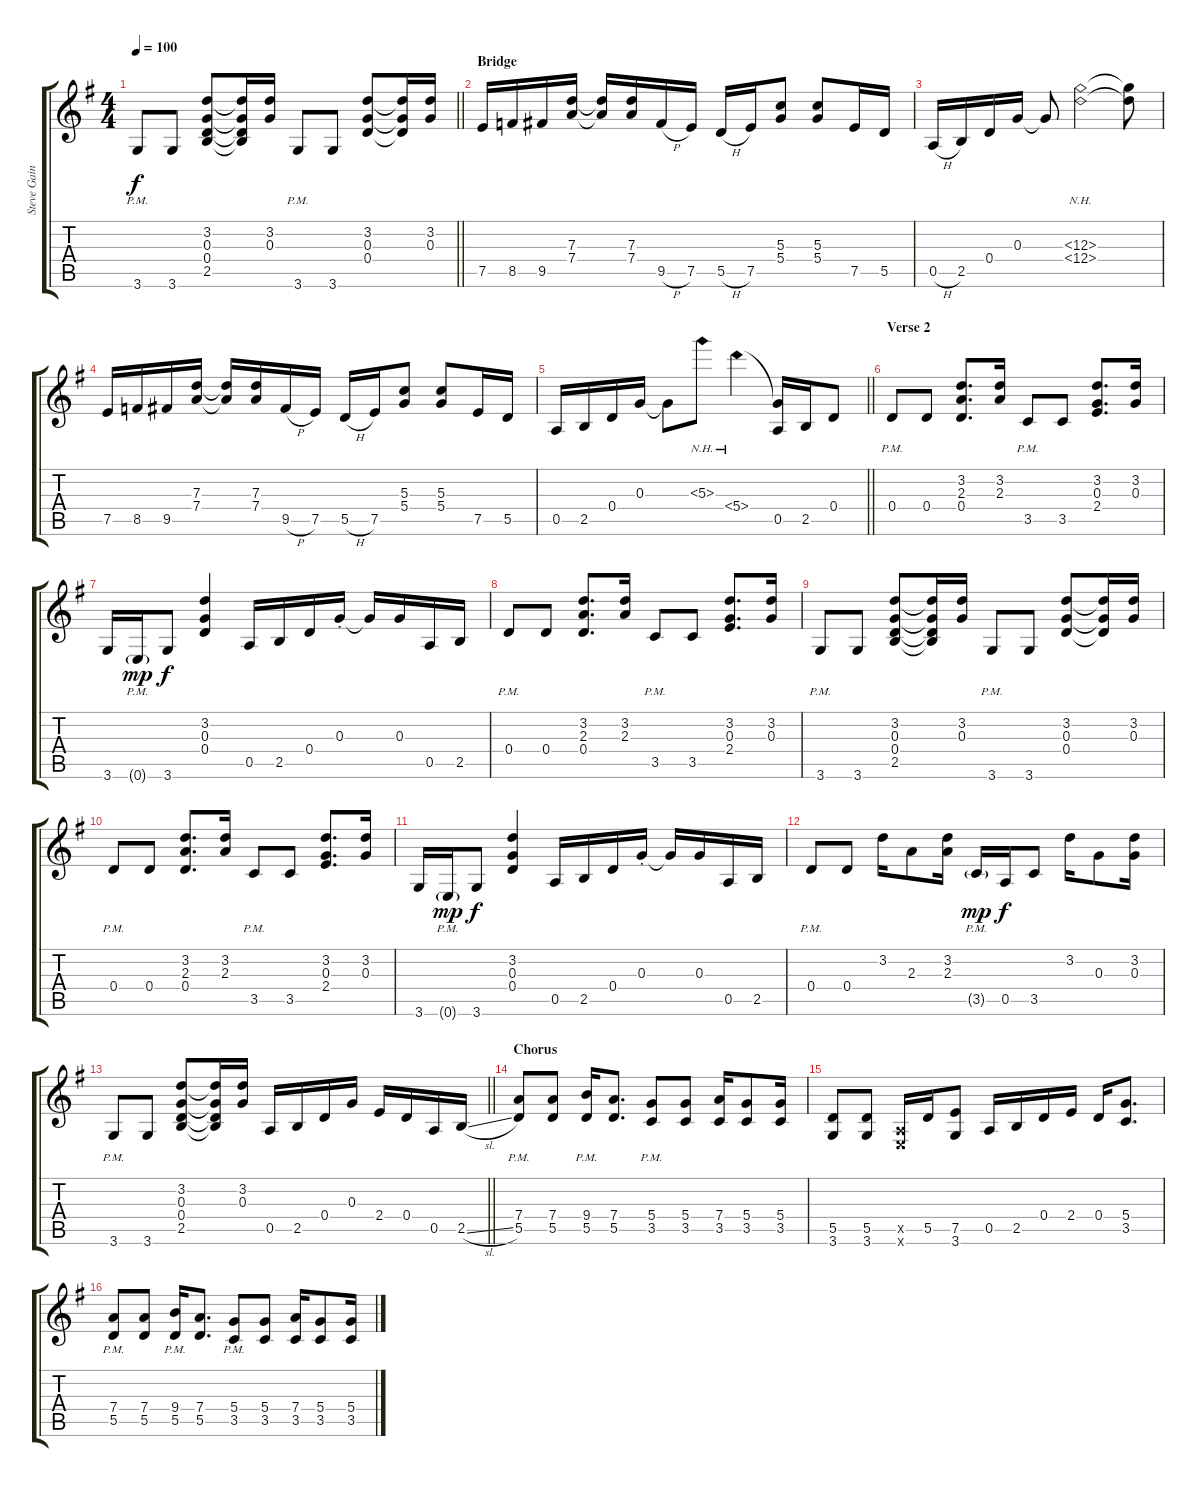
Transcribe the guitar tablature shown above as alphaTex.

\track ("Steve Gaines" "Steve Gain") {instrument overdrivenguitar}
\staff {score tabs}
\tuning (E4 B3 G3 D3 A2 E2) {hide}
\ts (4 4)
\tempo 100
\clef g2
\barLineRight lightlight
\ks g
3.6{pm}.8{dy f} 3.6.8 (3.2 0.3 0.4 2.5).8 (3.2{t} 0.3{t} 0.4{t} 2.5{t}).16 (3.2 0.3).16 3.6{pm}.8 3.6.8 (3.2 0.3 0.4).8 (3.2{t} 0.3{t} 0.4{t}).16 (3.2 0.3).16 |
\section ("" "Bridge")
7.5.16 8.5.16 9.5.16 (7.3 7.4).16 (7.3{t} 7.4{t}).16 (7.3 7.4).16 9.5{h}.16 7.5.16 5.5{h}.16 7.5.16 (5.3 5.4).8 (5.3 5.4).8 7.5.16 5.5.16 |
0.5{h}.16 2.5.16 0.4.16 0.3.16 0.3{t}.8 (12.3{nh} 12.4{nh}).2 (12.3{t} 12.4{t}).8 |
7.5.16 8.5.16 9.5.16 (7.3 7.4).16 (7.3{t} 7.4{t}).16 (7.3 7.4).16 9.5{h}.16 7.5.16 5.5{h}.16 7.5.16 (5.3 5.4).8 (5.3 5.4).8 7.5.16 5.5.16 |
\barLineRight lightlight
0.5.16 2.5.16 0.4.16 0.3.16 0.3{t}.8 5.3{nh}.8 5.4{nh}.4 (5.4{t} 0.5).16 2.5.16 0.4.8 |
\section ("" "Verse 2")
0.4{pm}.8 0.4.8 (3.2 2.3 0.4).8{d} (3.2 2.3).16 3.5{pm}.8 3.5.8 (3.2 0.3 2.4).8{d} (3.2 0.3).16 |
3.6.16 0.6{g pm}.16{dy mp} 3.6.8{dy f} (3.2 0.3 0.4).4 0.5.16 2.5.16 0.4.16 0.3{st}.16 0.3{t}.16 0.3.16 0.5.16 2.5.16 |
0.4{pm}.8 0.4.8 (3.2 2.3 0.4).8{d} (3.2 2.3).16 3.5{pm}.8 3.5.8 (3.2 0.3 2.4).8{d} (3.2 0.3).16 |
3.6{pm}.8 3.6.8 (3.2 0.3 0.4 2.5).8 (3.2{t} 0.3{t} 0.4{t} 2.5{t}).16 (3.2 0.3).16 3.6{pm}.8 3.6.8 (3.2 0.3 0.4).8 (3.2{t} 0.3{t} 0.4{t}).16 (3.2 0.3).16 |
0.4{pm}.8 0.4.8 (3.2 2.3 0.4).8{d} (3.2 2.3).16 3.5{pm}.8 3.5.8 (3.2 0.3 2.4).8{d} (3.2 0.3).16 |
3.6.16 0.6{g pm}.16{dy mp} 3.6.8{dy f} (3.2 0.3 0.4).4 0.5.16 2.5.16 0.4.16 0.3{st}.16 0.3{t}.16 0.3.16 0.5.16 2.5.16 |
0.4{pm}.8 0.4.8 3.2.16 2.3.8 (3.2 2.3).16 3.5{g pm}.16{dy mp} 0.5.16{dy f} 3.5.8 3.2.16 0.3.8 (3.2 0.3).16 |
\barLineRight lightlight
3.6{pm}.8 3.6.8 (3.2 0.3 0.4 2.5).8 (3.2{t} 0.3{t} 0.4{t} 2.5{t}).16 (3.2 0.3).16 0.5.16 2.5.16 0.4.16 0.3.16 2.4.16 0.4.16 0.5.16 2.5{sl}.16 |
\section ("" "Chorus")
(7.4{pm} 5.5{pm}).8 (7.4 5.5).8 (9.4{pm} 5.5{pm}).16 (7.4 5.5).8{d} (5.4{pm} 3.5{pm}).8 (5.4 3.5).8 (7.4 3.5).16 (5.4 3.5).8 (5.4 3.5).16 |
(5.5 3.6).8 (5.5 3.6).8 (0.5{x} 0.6{x}).16 5.5.16 (7.5 3.6).8 0.5.16 2.5.16 0.4.16 2.4.16 0.4.16 (5.4 3.5).8{d} |
(7.4{pm} 5.5{pm}).8 (7.4 5.5).8 (9.4{pm} 5.5{pm}).16 (7.4 5.5).8{d} (5.4{pm} 3.5{pm}).8 (5.4 3.5).8 (7.4 3.5).16 (5.4 3.5).8 (5.4 3.5).16
